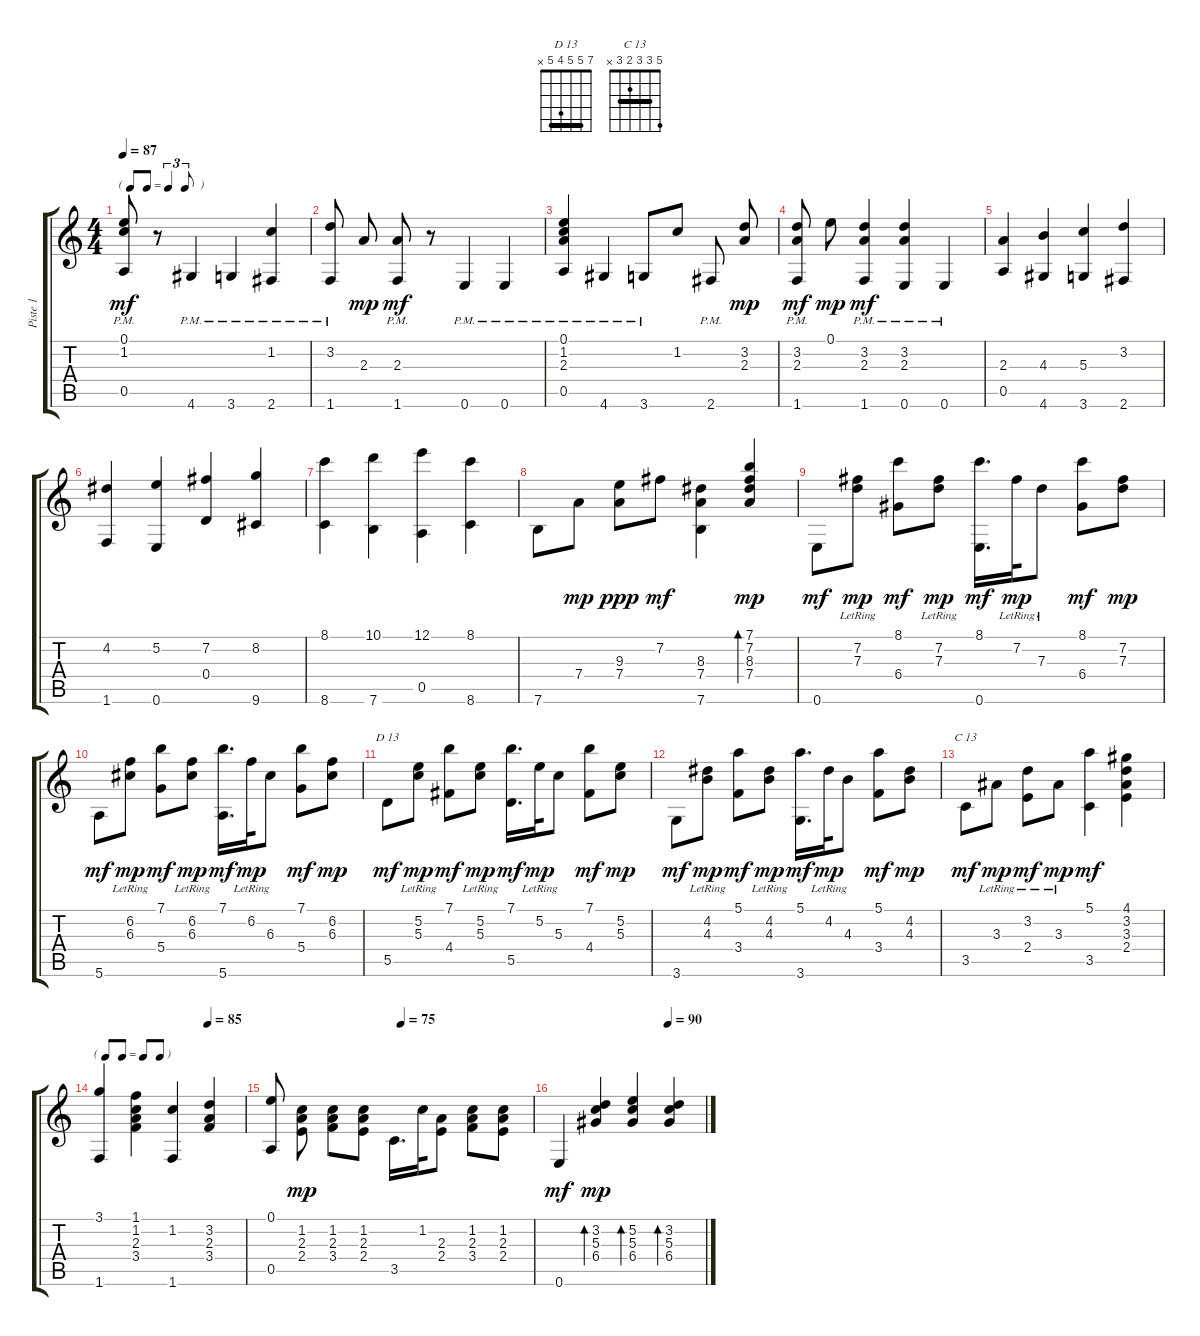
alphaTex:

\track ("Piste 1" "Piste 1") {instrument electricguitarjazz}
\staff {score tabs}
\tuning (E4 B3 G3 D3 A2 E2) {hide}
\chord ("D 13" 7 5 5 4 5 x) {barre 5}
\chord ("C 13" 5 3 3 2 3 x) {barre 3}
\ts (4 4)
\tf triplet8th
\tempo 87
\clef g2
\ks c
(0.1 1.2 0.5{pm}).8{dy mf} r.8 4.6{pm}.4 3.6{pm}.4 (1.2 2.6{pm}).4 |
(3.2 1.6{pm}).8{beam Up beam split} 2.3.8{dy mp beam split} (2.3 1.6{pm}).8{dy mf beam Up} r.8 0.6{pm}.4 0.6{pm}.4 |
(0.1 1.2 2.3 0.5{pm}).4{beam Up beam split} 4.6{pm}.4 3.6{pm}.8 1.2.8 2.6{pm}.8{beam split} (3.2 2.3).8{dy mp beam Up} |
(3.2 2.3 1.6{pm}).8{dy mf beam Up beam split} 0.1.8{dy mp beam split} (3.2 2.3 1.6{pm}).4{dy mf beam Up beam split} (3.2 2.3 0.6{pm}).4{beam Up beam split} 0.6{pm}.4 |
(2.3 0.5).4{beam Up beam split} (4.3 4.6).4{beam Up beam split} (5.3 3.6).4 (3.2 2.6).4 |
(4.2 1.6).4 (5.2 0.6).4 (7.2 0.4).4 (8.2 9.6).4 |
(8.1 8.6).4 (10.1 7.6).4 (12.1 0.5).4 (8.1 8.6).4 |
7.6.8{beam Down} 7.4.8{dy mp beam Down} (9.3 7.4).8{dy ppp beam Down} 7.2.8{dy mf beam Down} (8.3 7.4 7.6).4{beam Down beam split} (7.1 7.2 8.3 7.4).4{bd 60 dy mp beam Up} |
0.6.8{dy mf beam Down} (7.2{lr} 7.3{lr}).8{dy mp beam Down} (8.1 6.4).8{dy mf beam Down} (7.2{lr} 7.3{lr}).8{dy mp beam Down} (8.1 0.6).16{d dy mf beam Down} 7.2{lr}.32{dy mp beam Down} 7.3{lr}.8{beam Down} (8.1 6.4).8{dy mf beam Down} (7.2 7.3).8{dy mp beam Down} |
5.6.8{dy mf beam Down} (6.2{lr} 6.3{lr}).8{dy mp beam Down} (7.1 5.4).8{dy mf beam Down} (6.2{lr} 6.3{lr}).8{dy mp beam Down} (7.1 5.6).16{d dy mf beam Down} 6.2{lr}.32{dy mp beam Down} 6.3{lr}.8{beam Down} (7.1 5.4).8{dy mf beam Down} (6.2 6.3).8{dy mp beam Down} |
5.5.8{ch "D 13" dy mf beam Down} (5.2{lr} 5.3{lr}).8{dy mp beam Down} (7.1 4.4).8{dy mf beam Down} (5.2{lr} 5.3{lr}).8{dy mp beam Down} (7.1 5.5).16{d dy mf beam Down} 5.2{lr}.32{dy mp beam Down} 5.3{lr}.8{beam Down} (7.1 4.4).8{dy mf beam Down} (5.2 5.3).8{dy mp beam Down} |
3.6.8{dy mf beam Down} (4.2{lr} 4.3{lr}).8{dy mp beam Down} (5.1 3.4).8{dy mf beam Down} (4.2{lr} 4.3{lr}).8{dy mp beam Down} (5.1 3.6).16{d dy mf beam Down} 4.2{lr}.32{dy mp beam Down} 4.3{lr}.8{beam Down} (5.1 3.4).8{dy mf beam Down} (4.2 4.3).8{dy mp beam Down} |
3.5.8{ch "C 13" dy mf beam Down} 3.3{lr}.8{dy mp beam Down} (3.2{lr} 2.4{lr}).8{dy mf beam Down} 3.3{lr}.8{dy mp beam Down beam split} (5.1 3.5).4{dy mf} (4.1 3.2 3.3 2.4).4 |
\tf none
\tempo (85 0.75)
(3.1 1.6).4 (1.1 1.2 2.3 3.4).4 (1.2 1.6).4 (3.2 2.3 3.4).4 |
\tempo (75 0.5)
(0.1 0.5).8{beam Up beam split} (1.2 2.3 2.4).8{dy mp beam Down} (1.2 2.3 3.4).8{beam Down} (1.2 2.3 2.4).8{beam Down} 3.5.16{d beam Down} 1.2.32{beam Down} (2.3 2.4).8{beam Down} (1.2 2.3 3.4).8{beam Down} (1.2 2.3 2.4).8{beam Down} |
\tempo (90 0.75)
0.6.4{dy mf beam split} (3.2 5.3 6.4).4{bd 60 dy mp beam Up beam split} (5.2 5.3 6.4).4{bd 60 beam Up beam split} (3.2 5.3 6.4).4{bd 60 beam Up}
